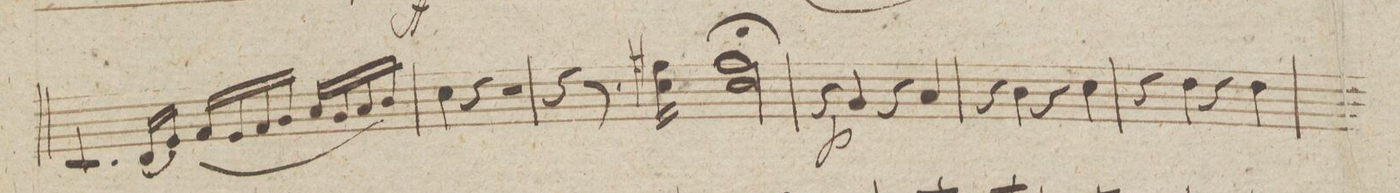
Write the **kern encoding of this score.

**kern	**dynam
*I"Violino 2do	*
*clefG2	*
*k[]	*
*met(c|)	*
*M2/2	*
4.c/	.
(16d/LL	.
16e/JJ)	.
(16f/LL	.
16e/	.
16f/	.
16g/JJ	.
16a/LL	.
16g/	.
16a/	.
16b/JJ)	.
=5	=5
4cc\	.
4r	.
2r	.
=6	=6
4r	.
8.r	.
16ff#X\ 16cc\	.
*2\right	*
2ff#\ 2cc;\	.
=7	=7
4r	p
4g/	.
4r	.
4a/	.
=8	=8
4r	.
4b\	.
4r	.
4cc\	.
=9	=9
4r	.
4dd\	.
4r	.
4dd\	.
=10	=10
*-	*-
